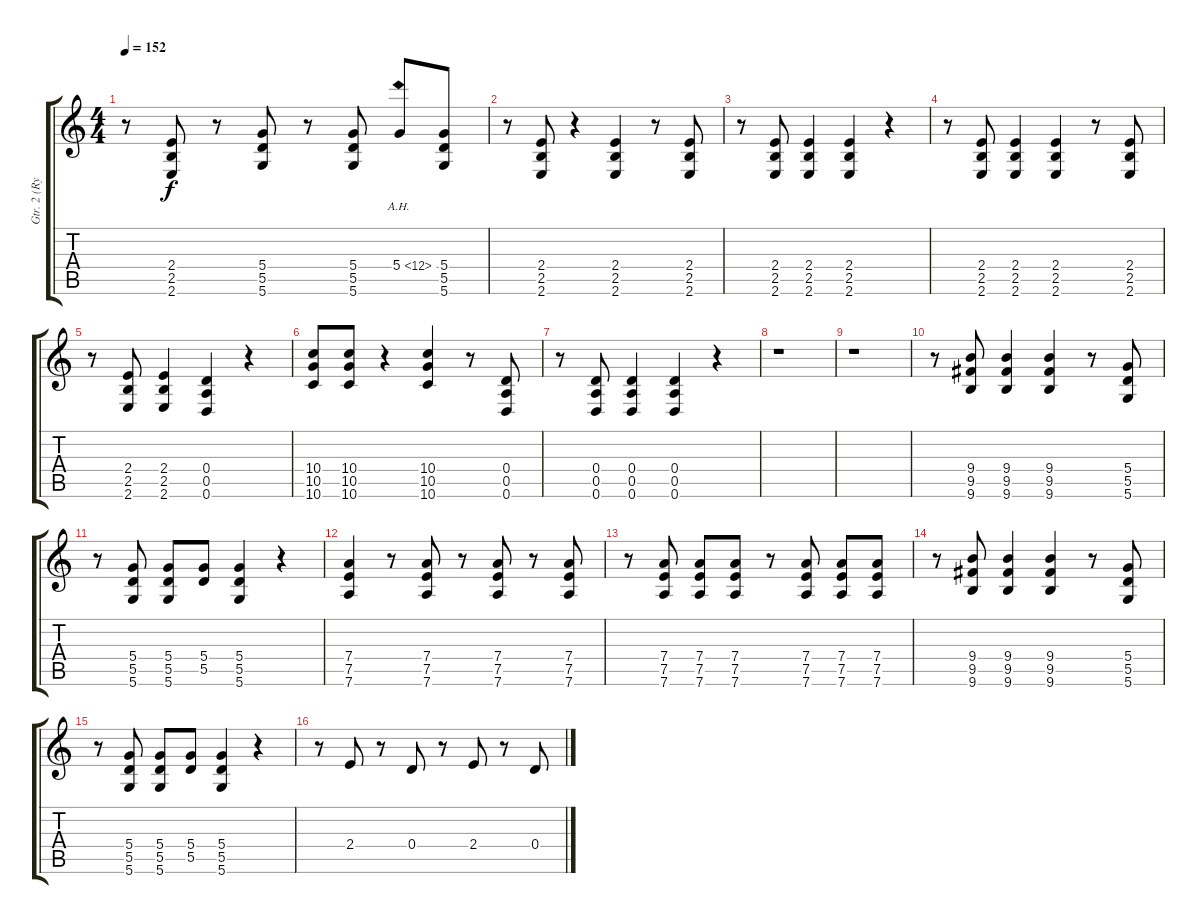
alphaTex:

\track ("Gtr. 2 (Rythm)" "Gtr. 2 (Ry") {instrument overdrivenguitar}
\staff {score tabs}
\tuning (E4 B3 G3 D3 A2 D2) {hide}
\ts (4 4)
\tempo 152
\clef g2
\ks c
r.8{dy f} (2.4 2.5 2.6).8 r.8 (5.4 5.5 5.6).8 r.8 (5.4 5.5 5.6).8 5.4{ah 7}.8 (5.4 5.5 5.6).8 |
r.8 (2.4 2.5 2.6).8 r.4 (2.4 2.5 2.6).4 r.8 (2.4 2.5 2.6).8 |
r.8 (2.4 2.5 2.6).8 (2.4 2.5 2.6).4 (2.4 2.5 2.6).4 r.4 |
r.8 (2.4 2.5 2.6).8 (2.4 2.5 2.6).4 (2.4 2.5 2.6).4 r.8 (2.4 2.5 2.6).8 |
r.8 (2.4 2.5 2.6).8 (2.4 2.5 2.6).4 (0.4 0.5 0.6).4 r.4 |
(10.4 10.5 10.6).8 (10.4 10.5 10.6).8 r.4 (10.4 10.5 10.6).4 r.8 (0.4 0.5 0.6).8 |
r.8 (0.4 0.5 0.6).8 (0.4 0.5 0.6).4 (0.4 0.5 0.6).4 r.4 |
r.1 |
r.1 |
r.8 (9.4 9.5 9.6).8 (9.4 9.5 9.6).4 (9.4 9.5 9.6).4 r.8 (5.4 5.5 5.6).8 |
r.8 (5.4 5.5 5.6).8 (5.4 5.5 5.6).8 (5.4 5.5).8 (5.4 5.5 5.6).4 r.4 |
(7.4 7.5 7.6).4 r.8 (7.4 7.5 7.6).8 r.8 (7.4 7.5 7.6).8 r.8 (7.4 7.5 7.6).8 |
r.8 (7.4 7.5 7.6).8 (7.4 7.5 7.6).8 (7.4 7.5 7.6).8 r.8 (7.4 7.5 7.6).8 (7.4 7.5 7.6).8 (7.4 7.5 7.6).8 |
r.8 (9.4 9.5 9.6).8 (9.4 9.5 9.6).4 (9.4 9.5 9.6).4 r.8 (5.4 5.5 5.6).8 |
r.8 (5.4 5.5 5.6).8 (5.4 5.5 5.6).8 (5.4 5.5).8 (5.4 5.5 5.6).4 r.4 |
r.8 2.4.8 r.8 0.4.8 r.8 2.4.8 r.8 0.4.8
